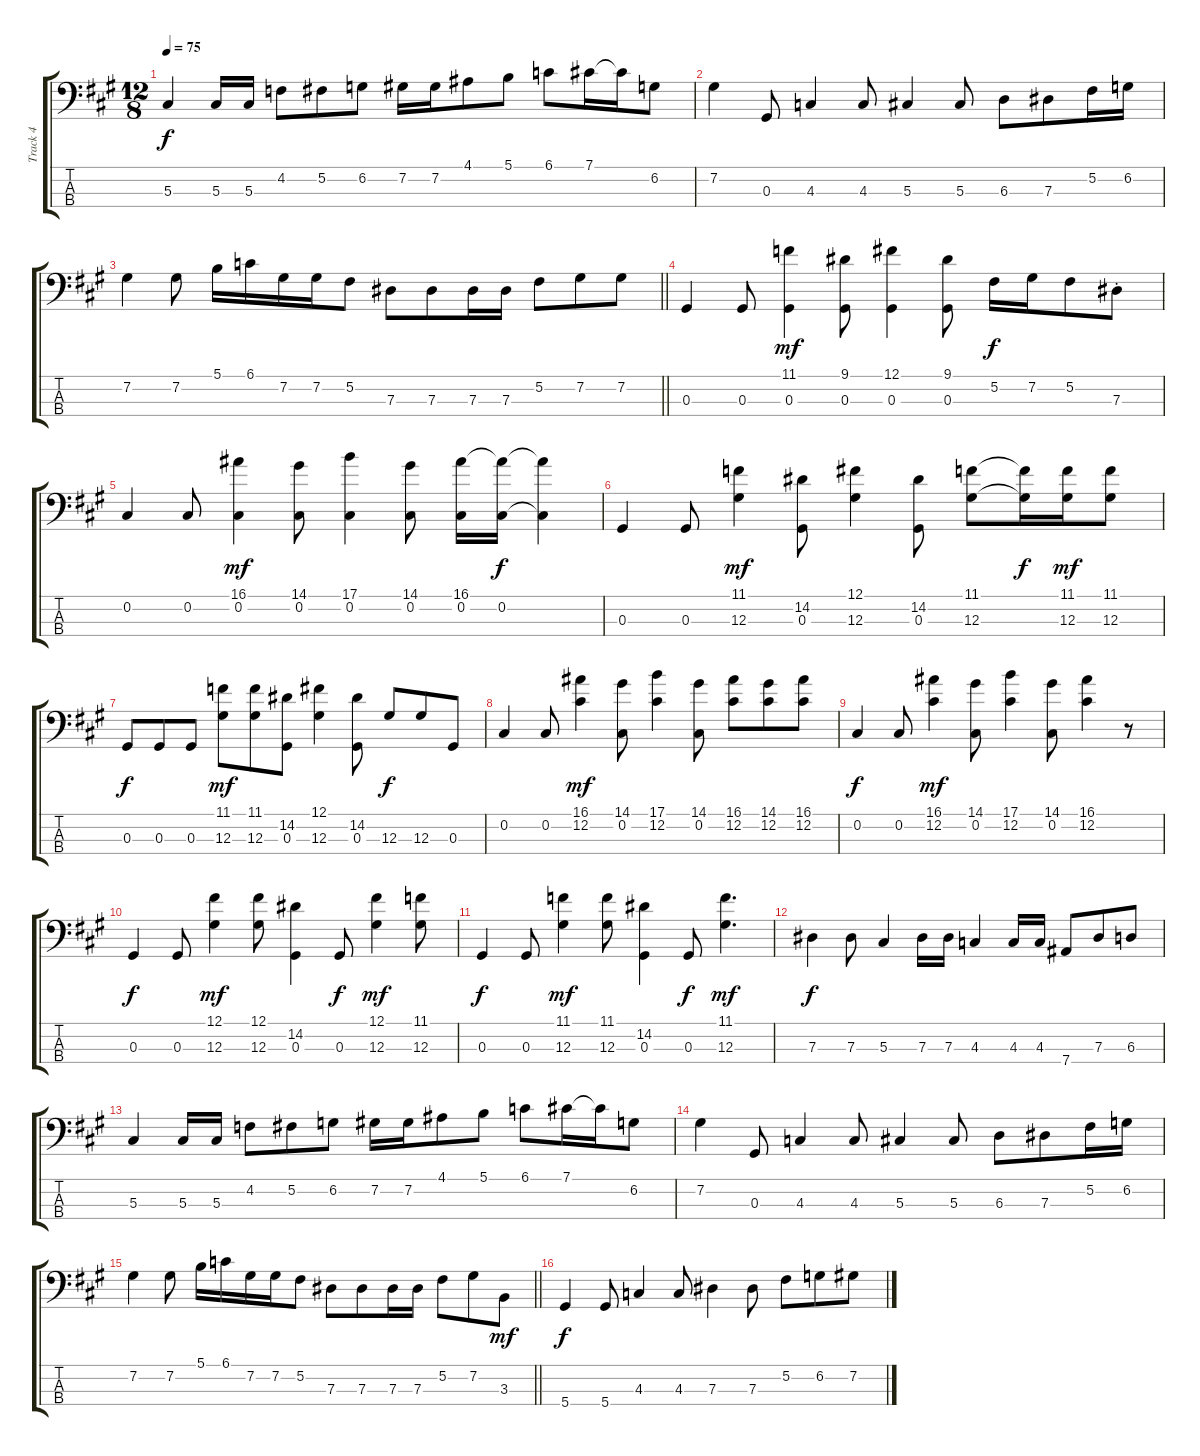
\track ("Track 4" "Track 4") {instrument electricbassfinger}
\staff {score tabs}
\tuning (Gb2 Db2 Ab1 Eb1) {hide}
\ts (12 8)
\tempo 75
\clef f4
\ks a
5.3.4{dy f} 5.3.16 5.3.16 4.2.8 5.2.8 6.2.8 7.2.16 7.2.16 4.1.8 5.1.8 6.1.8 7.1.16 7.1{t}.16 6.2.8 |
7.2.4 0.3.8 4.3.4 4.3.8 5.3.4 5.3.8 6.3.8 7.3.8 5.2.16 6.2.16 |
\barLineRight lightlight
7.2.4 7.2.8 5.1.16 6.1.16 7.2.16 7.2.16 5.2.8 7.3.8 7.3.8 7.3.16 7.3.16 5.2.8 7.2.8 7.2.8 |
0.3.4 0.3.8 (11.1 0.3).4{dy mf} (9.1 0.3).8 (12.1 0.3).4 (9.1 0.3).8 5.2.16{dy f} 7.2.16 5.2.8 7.3{st}.8 |
0.2.4 0.2.8 (16.1 0.2).4{dy mf} (14.1 0.2).8 (17.1 0.2).4 (14.1 0.2).8 (16.1 0.2).16 (16.1{t} 0.2).16{dy f} (16.1{t} 0.2{t}).4 |
0.3.4 0.3.8 (11.1 12.3).4{dy mf} (14.2 0.3).8 (12.1 12.3).4 (14.2 0.3).8 (11.1 12.3).8 (11.1{t} 12.3{t}).16{dy f} (11.1 12.3).16{dy mf} (11.1 12.3).8 |
0.3.8{dy f} 0.3.8 0.3.8 (11.1 12.3).8{dy mf} (11.1 12.3).8 (14.2 0.3).8 (12.1 12.3).4 (14.2 0.3).8 12.3.8{dy f} 12.3.8 0.3.8 |
0.2.4 0.2.8 (16.1 12.2).4{dy mf} (14.1 0.2).8 (17.1 12.2).4 (14.1 0.2).8 (16.1 12.2).8 (14.1 12.2).8 (16.1 12.2).8 |
0.2.4{dy f} 0.2.8 (16.1 12.2).4{dy mf} (14.1 0.2).8 (17.1 12.2).4 (14.1 0.2).8 (16.1 12.2).4 r.8 |
0.3.4{dy f} 0.3.8 (12.1 12.3).4{dy mf} (12.1 12.3).8 (14.2 0.3).4 0.3.8{dy f} (12.1 12.3).4{dy mf} (11.1 12.3).8 |
0.3.4{dy f} 0.3.8 (11.1 12.3).4{dy mf} (11.1 12.3).8 (14.2 0.3).4 0.3.8{dy f} (11.1 12.3).4{d dy mf} |
7.3.4{dy f} 7.3.8 5.3.4 7.3.16 7.3.16 4.3.4 4.3.16 4.3.16 7.4.8 7.3.8 6.3.8 |
5.3.4 5.3.16 5.3.16 4.2.8 5.2.8 6.2.8 7.2.16 7.2.16 4.1.8 5.1.8 6.1.8 7.1.16 7.1{t}.16 6.2.8 |
7.2.4 0.3.8 4.3.4 4.3.8 5.3.4 5.3.8 6.3.8 7.3.8 5.2.16 6.2.16 |
\barLineRight lightlight
7.2.4 7.2.8 5.1.16 6.1.16 7.2.16 7.2.16 5.2.8 7.3.8 7.3.8 7.3.16 7.3.16 5.2.8 7.2.8 3.3.8{dy mf} |
5.4.4{dy f} 5.4.8 4.3.4 4.3.8 7.3.4 7.3.8 5.2.8 6.2.8 7.2.8
